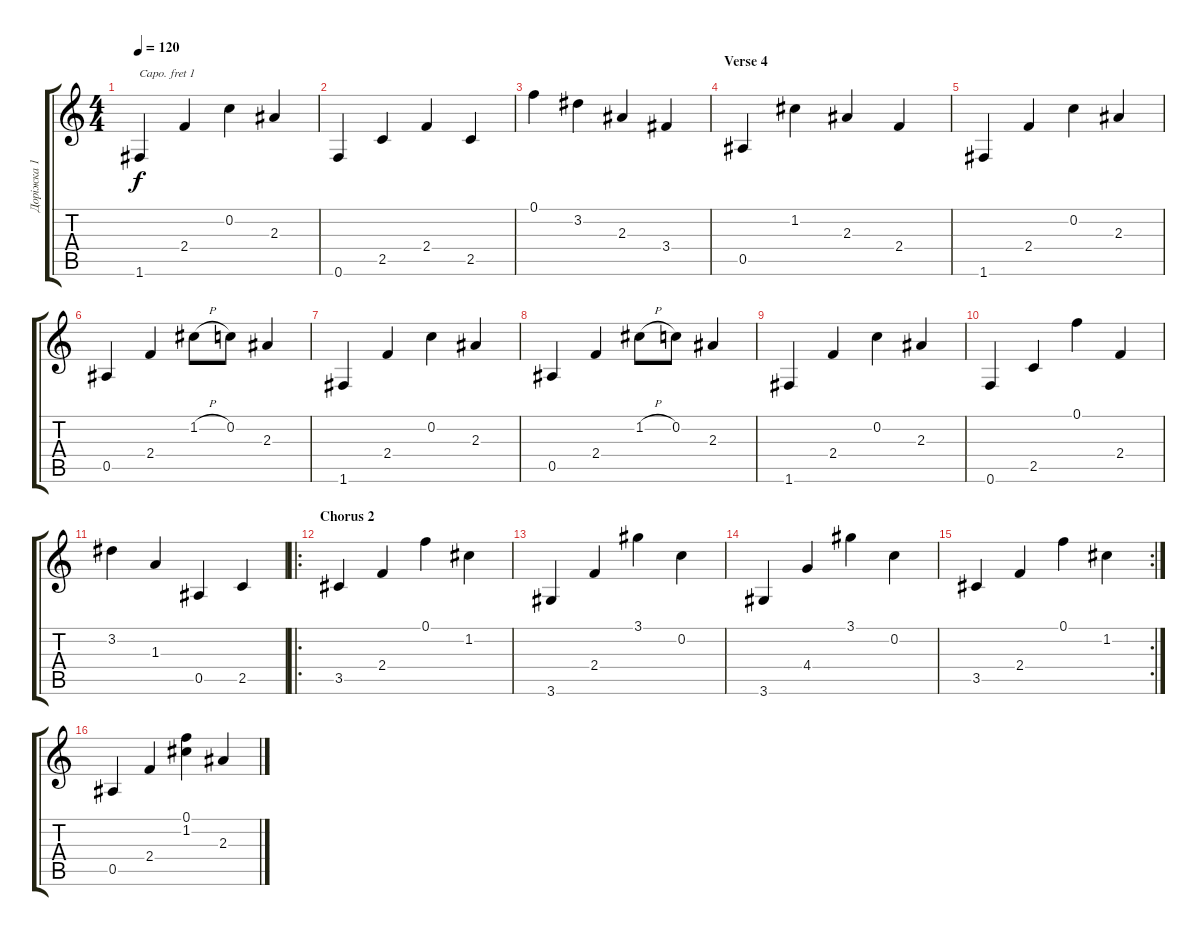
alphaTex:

\track ("Доріжка 1" "Доріжка 1") {instrument acousticguitarsteel}
\staff {score tabs}
\capo 1
\tuning (E4 B3 G3 D3 A2 E2) {hide}
\ts (4 4)
\tempo 120
\clef g2
\ks c
1.6.4{dy f} 2.4.4 0.2.4 2.3.4 |
0.6.4 2.5.4 2.4.4 2.5.4 |
0.1.4 3.2.4 2.3.4 3.4.4 |
\section ("" "Verse 4")
0.5.4 1.2.4 2.3.4 2.4.4 |
1.6.4 2.4.4 0.2.4 2.3.4 |
0.5.4 2.4.4 1.2{h}.8 0.2.8 2.3.4 |
1.6.4 2.4.4 0.2.4 2.3.4 |
0.5.4 2.4.4 1.2{h}.8 0.2.8 2.3.4 |
1.6.4 2.4.4 0.2.4 2.3.4 |
0.6.4 2.5.4 0.1.4 2.4.4 |
3.2.4 1.3.4 0.5.4 2.5.4 |
\ro
\section ("" "Chorus 2")
3.5.4 2.4.4 0.1.4 1.2.4 |
3.6.4 2.4.4 3.1.4 0.2.4 |
3.6.4 4.4.4 3.1.4 0.2.4 |
\rc 2
3.5.4 2.4.4 0.1.4 1.2.4 |
0.5.4 2.4.4 (0.1 1.2).4 2.3.4
